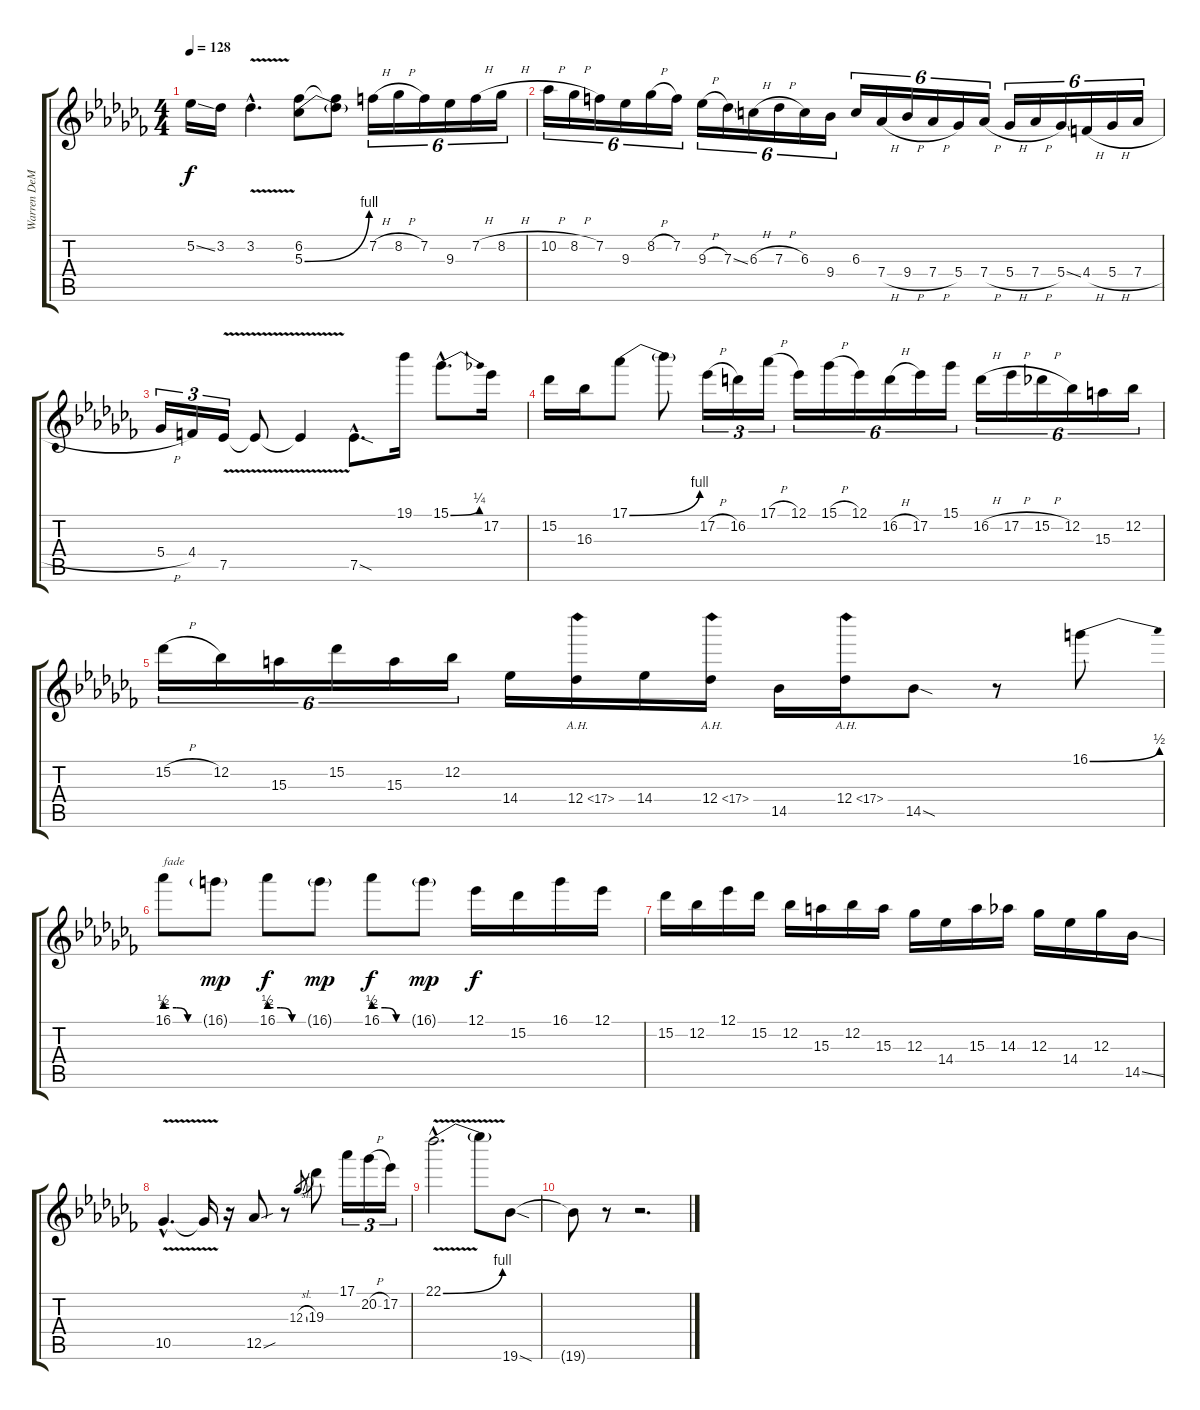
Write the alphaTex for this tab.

\track ("Warren DeMartini" "Warren DeM") {instrument distortionguitar}
\staff {score tabs}
\tuning (Eb4 Bb3 Gb3 Db3 Ab2 Eb2) {hide}
\ts (4 4)
\tempo 128
\clef g2
\ks cb
5.2{ss}.16{dy f} 3.2.16 3.2{v hac}.4{d} (6.2 5.3{be (bend 0 0 60 4)}).8 (6.2{t} 5.3{t}).8 7.2{h}.16{tu (6 4)} 8.2{h}.16{tu (6 4)} 7.2.16{tu (6 4)} 9.3.16{tu (6 4)} 7.2{h}.16{tu (6 4)} 8.2{h}.16{tu (6 4)} |
10.2{h}.16{tu (6 4)} 8.2{h}.16{tu (6 4)} 7.2.16{tu (6 4)} 9.3.16{tu (6 4)} 8.2{h}.16{tu (6 4)} 7.2.16{tu (6 4)} 9.3{h}.16{tu (6 4)} 7.3{ss}.16{tu (6 4)} 6.3{h}.16{tu (6 4)} 7.3{h}.16{tu (6 4)} 6.3.16{tu (6 4)} 9.4.16{tu (6 4)} 6.3.16{tu (6 4)} 7.4{h}.16{tu (6 4)} 9.4{h}.16{tu (6 4)} 7.4{h}.16{tu (6 4)} 5.4.16{tu (6 4)} 7.4{h}.16{tu (6 4)} 5.4{h}.16{tu (6 4)} 7.4{h}.16{tu (6 4)} 5.4{ss}.16{tu (6 4)} 4.4{h}.16{tu (6 4)} 5.4{h}.16{tu (6 4)} 7.4{h}.16{tu (6 4)} |
5.4{h}.16{tu (3 2)} 4.4.16{tu (3 2)} 7.5{v}.16{tu (3 2)} 7.5{v t}.8 7.5{v t}.4 7.5{sod hac}.8{d} 19.1.16 15.1{be (bend 0 0 60 1) hac}.8{d} 17.2.16 |
15.2.16{volume 7} 16.3.16 17.1{be (bend 0 0 60 4)}.8 17.1{t}.8 17.2{h}.16{tu (3 2)} 16.2.16{tu (3 2)} 17.1{h}.16{tu (3 2)} 12.1.16{tu (6 4)} 15.1{h}.16{tu (6 4)} 12.1.16{tu (6 4)} 16.2{h}.16{tu (6 4)} 17.2.16{tu (6 4)} 15.1.16{tu (6 4)} 16.2{h}.16{tu (6 4)} 17.2{h}.16{tu (6 4)} 15.2{h}.16{tu (6 4)} 12.2.16{tu (6 4)} 15.3.16{tu (6 4)} 12.2.16{tu (6 4)} |
15.2{h}.16{tu (6 4)} 12.2.16{tu (6 4)} 15.3.16{tu (6 4)} 15.2.16{tu (6 4)} 15.3.16{tu (6 4)} 12.2.16{tu (6 4)} 14.4.16 12.4{ah 5}.16 14.4.16 12.4{ah 5}.16 14.5.16 12.4{ah 5}.16 14.5{sod}.8 r.8 16.1{be (bend 0 0 60 2)}.8 |
16.1{be (custom 0 2 20 2 40 0 60 0)}.8{txt "fade"} 16.1{g}.8{dy mp} 16.1{be (custom 0 2 20 2 40 0 60 0)}.8{dy f} 16.1{g}.8{dy mp} 16.1{be (custom 0 2 20 2 40 0 60 0)}.8{dy f} 16.1{g}.8{dy mp} 12.1.16{dy f} 15.2.16 16.1.16 12.1.16 |
15.2.16 12.2.16 12.1.16 15.2.16 12.2.16 15.3.16 12.2.16 15.3.16 12.3.16 14.4.16 15.3.16 14.3.16 12.3.16 14.4.16 12.3.16 14.5{ss}.16 |
10.5{v hac}.4{d volume 0} 10.5{t}.16 r.16 12.5{sou}.8 r.8 12.3{sl}.8{gr} 19.3.8 17.1.16{tu (3 2)} 20.2{h}.16{tu (3 2)} 17.2.16{tu (3 2)} |
22.1{be (bend 0 0 60 4) v hac}.2{d} 22.1{t}.8 19.6{sod}.8 |
19.6{t}.8 r.8 r.2{d}
